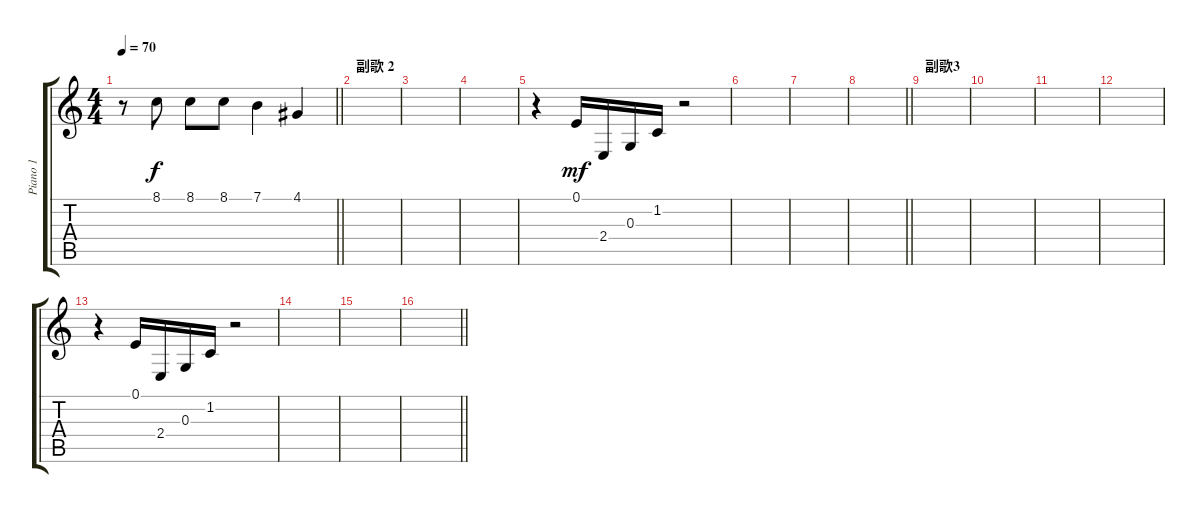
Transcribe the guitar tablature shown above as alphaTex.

\track ("Piano 1" "Piano 1") {instrument brightacousticpiano}
\staff {score tabs}
\tuning (E4 B3 G3 D3 A2 E2) {hide}
\ts (4 4)
\tempo 70
\clef g2
\barLineRight lightlight
\ks c
r.8{dy f} 8.1.8 8.1.8 8.1.8 7.1.4 4.1.4 |
\section ("" "副歌 2")
|
|
|
r.4 0.1.16{dy mf} 2.4.16 0.3.16 1.2.16 r.2 |
|
|
\barLineRight lightlight
|
\section ("" "副歌3")
|
|
|
|
r.4 0.1.16 2.4.16 0.3.16 1.2.16 r.2 |
|
|
\barLineRight lightlight
